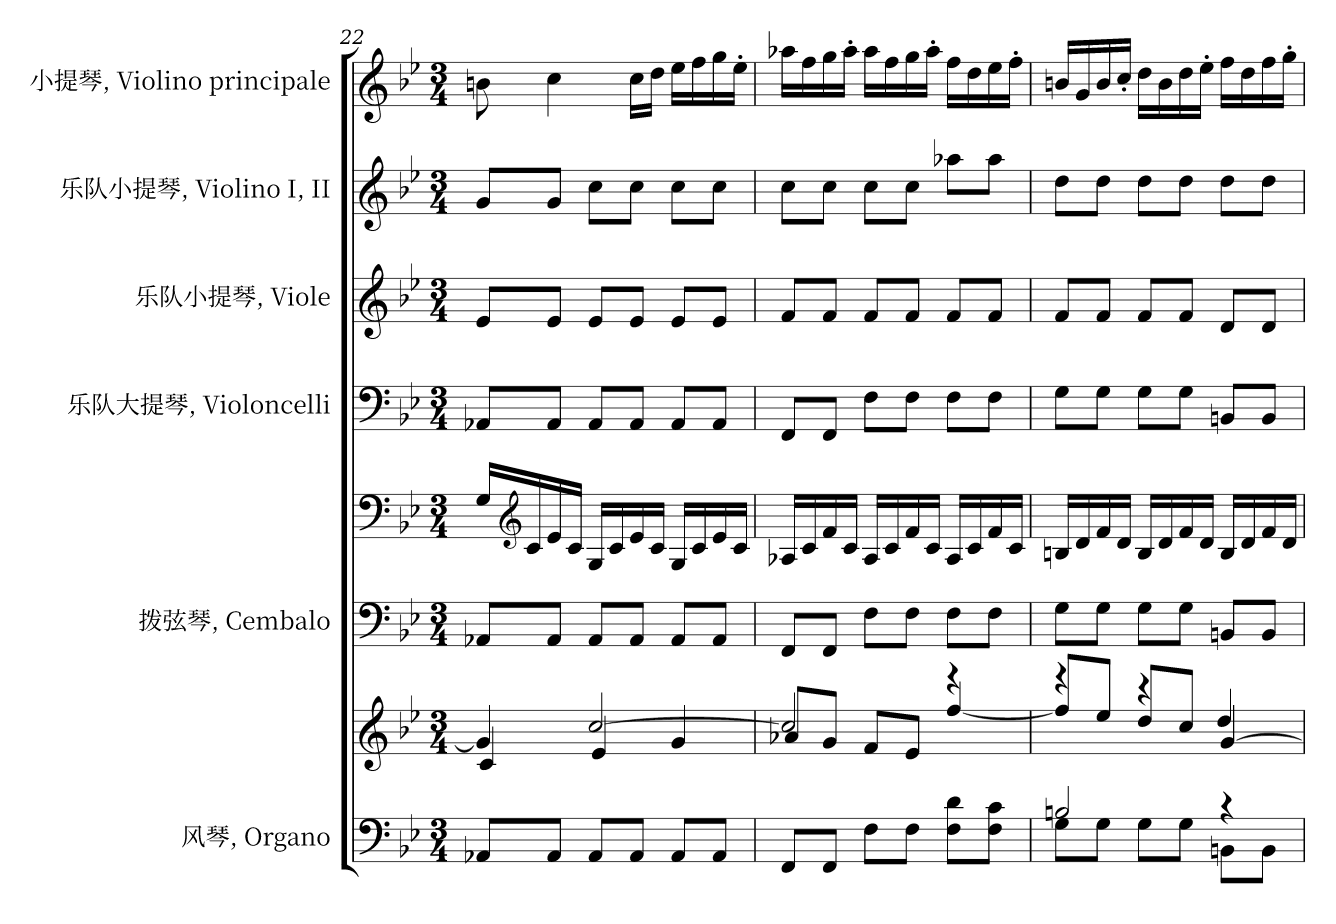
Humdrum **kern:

**kern	**kern	**kern	**kern	**kern	**kern	**kern	**kern
*part6	*part6	*part5	*part5	*part4	*part3	*part2	*part1
*staff8	*staff7	*staff6	*staff5	*staff4	*staff3	*staff2	*staff1
*I"风琴, Organo	*	*I"拨弦琴, Cembalo	*	*I"乐队大提琴, Violoncelli	*I"乐队小提琴, Viole	*I"乐队小提琴, Violino I, II	*I"小提琴, Violino principale
*I'Org.	*	*	*	*	*	*	*I'Vln.
!!LO:PB:g=z
*clefF4	*clefG2	*clefF4	*clefF4	*clefF4	*clefG2	*clefG2	*clefG2
*k[b-e-]	*k[b-e-]	*k[b-e-]	*k[b-e-]	*k[b-e-]	*k[b-e-]	*k[b-e-]	*k[b-e-]
*M3/4	*M3/4	*M3/4	*M3/4	*M3/4	*M3/4	*M3/4	*M3/4
=22	=22	=22	=22	=22	=22	=22	=22
*	*^	*	*	*	*	*	*
8AA-X/L	4g/]	4c/	8AA-X/L	16G/LL	8AA-X/L	8e-/L	8g/L	8bn\
*	*	*	*	*clefG2	*	*	*	*
.	.	.	.	16c/	.	.	.	.
8AA-/J	.	.	8AA-/J	16e-/	8AA-/J	8e-/J	8g/J	4cc\
.	.	.	.	16c/JJ	.	.	.	.
8AA-/L	[2cc/	4e-/	8AA-/L	16G/LL	8AA-/L	8e-/L	8cc\L	.
.	.	.	.	16c/	.	.	.	.
8AA-/J	.	.	8AA-/J	16e-/	8AA-/J	8e-/J	8cc\J	16cc\LL
.	.	.	.	16c/JJ	.	.	.	16dd\JJ
8AA-/L	.	4g/	8AA-/L	16G/LL	8AA-/L	8e-/L	8cc\L	16ee-\LL
.	.	.	.	16c/	.	.	.	16ff\
8AA-/J	.	.	8AA-/J	16e-/	8AA-/J	8e-/J	8cc\J	16gg\
.	.	.	.	16c/JJ	.	.	.	16ee-'\JJ
=23	=23	=23	=23	=23	=23	=23	=23	=23
8FF/L	2cc/]	8a-X/L	8FF/L	16A-X/LL	8FF/L	8f/L	8cc\L	16aa-X\LL
.	.	.	.	16c/	.	.	.	16ff\
8FF/J	.	8g/J	8FF/J	16f/	8FF/J	8f/J	8cc\J	16gg\
.	.	.	.	16c/JJ	.	.	.	16aa-'\JJ
8F\L	.	8f/L	8F\L	16A-/LL	8F\L	8f/L	8cc\L	16aa-\LL
.	.	.	.	16c/	.	.	.	16ff\
8F\J	.	8e-/J	8F\J	16f/	8F\J	8f/J	8cc\J	16gg\
.	.	.	.	16c/JJ	.	.	.	16aa-'\JJ
8F\ 8d\L	4r	[4ff/	8F\L	16A-/LL	8F\L	8f/L	8aa-X\L	16ff\LL
.	.	.	.	16c/	.	.	.	16dd\
8F\ 8c\J	.	.	8F\J	16f/	8F\J	8f/J	8aa-\J	16ee-\
.	.	.	.	16c/JJ	.	.	.	16ff'\JJ
=24	=24	=24	=24	=24	=24	=24	=24	=24
*^	*	*	*	*	*	*	*	*
2Bn/	8G\L	4r	8ff/L]	8G\L	16Bn/LL	8G\L	8f/L	8dd\L	16bn/LL
.	.	.	.	.	16d/	.	.	.	16g/
.	8G\J	.	8ee-/J	8G\J	16f/	8G\J	8f/J	8dd\J	16b/
.	.	.	.	.	16d/JJ	.	.	.	16cc'/JJ
.	8G\L	4r	8dd/L	8G\L	16B/LL	8G\L	8f/L	8dd\L	16dd\LL
.	.	.	.	.	16d/	.	.	.	16b\
.	8G\J	.	8cc/J	8G\J	16f/	8G\J	8f/J	8dd\J	16dd\
.	.	.	.	.	16d/JJ	.	.	.	16ee-'\JJ
4r	8BBn\L	[4g/	4dd/	8BBn/L	16B/LL	8BBn/L	8d/L	8dd\L	16ff\LL
.	.	.	.	.	16d/	.	.	.	16dd\
.	8BB\J	.	.	8BB/J	16f/	8BB/J	8d/J	8dd\J	16ff\
.	.	.	.	.	16d/JJ	.	.	.	16gg'\JJ
*v	*v	*	*	*	*	*	*	*	*
*	*v	*v	*	*	*	*	*	*
=	=	=	=	=	=	=	=
*-	*-	*-	*-	*-	*-	*-	*-
